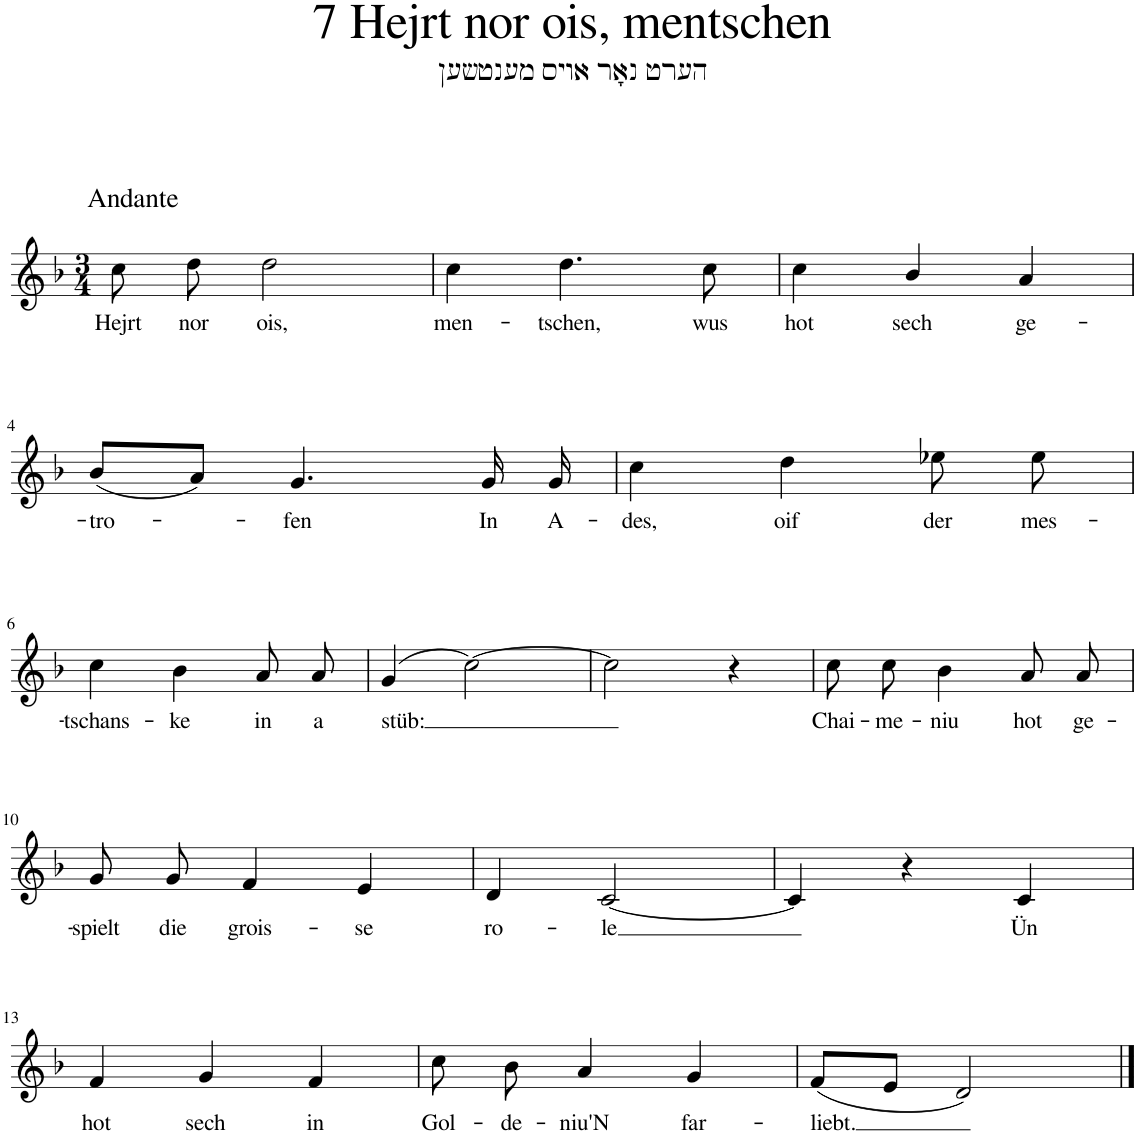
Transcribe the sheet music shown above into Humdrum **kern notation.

**kern	**text
*part1	*part1
*staff1	*staff1
*I"Piano	*
*I'Pno.	*
*clefG2	*
*k[b-]	*
*M3/4	*
=1	=1
!LO:TX:a:t=Andante	!
!	!LO:LY:b
8cc\	Hejrt
!	!LO:LY:b
8dd\	nor
!	!LO:LY:b
2dd\	ois,
=2	=2
!	!LO:LY:b
4cc\	men-
!	!LO:LY:b
4.dd\	-tschen,
!	!LO:LY:b
8cc\	wus
=3	=3
!	!LO:LY:b
4cc\	hot
!	!LO:LY:b
4b-/	sech
!	!LO:LY:b
4a/	ge-
!!LO:LB:g=z
=4	=4
!	!LO:LY:b
(8b-/L	-tro-
8a/J)	.
!	!LO:LY:b
4.g/	-fen
!	!LO:LY:b
16g/	In
!	!LO:LY:b
16g/	A-
=5	=5
!	!LO:LY:b
4cc\	-des,
!	!LO:LY:b
4dd\	oif
!	!LO:LY:b
8ee-X\	der
!	!LO:LY:b
8ee-\	mes-
!!LO:LB:g=z
=6	=6
!	!LO:LY:b
4cc\	-tschans-
!	!LO:LY:b
4b-\	-ke
!	!LO:LY:b
8a/	in
!	!LO:LY:b
8a/	a
=7	=7
!	!LO:LY:b
(4g/	stüb:
[2cc\)	.
=8	=8
2cc\]	.
4r	.
=9	=9
!	!LO:LY:b
8cc\	Chai-
!	!LO:LY:b
8cc\	-me-
!	!LO:LY:b
4b-\	-niu
!	!LO:LY:b
8a/	hot
!	!LO:LY:b
8a/	ge-
!!LO:LB:g=z
=10	=10
!	!LO:LY:b
8g/	-spielt
!	!LO:LY:b
8g/	die
!	!LO:LY:b
4f/	grois-
!	!LO:LY:b
4e/	-se
=11	=11
!	!LO:LY:b
4d/	ro-
!	!LO:LY:b
[2c/	-le
=12	=12
4c/]	.
4r	.
!	!LO:LY:b
4c/	Ün
!!LO:LB:g=z
=13	=13
!	!LO:LY:b
4f/	hot
!	!LO:LY:b
4g/	sech
!	!LO:LY:b
4f/	in
=14	=14
!	!LO:LY:b
8cc\	Gol-
!	!LO:LY:b
8b-\	-de-
!	!LO:LY:b
4a/	-niu'N
!	!LO:LY:b
4g/	far-
=15	=15
!	!LO:LY:b
(8f/L	-liebt.
8e/J	.
2d/)	.
==	==
*-	*-
